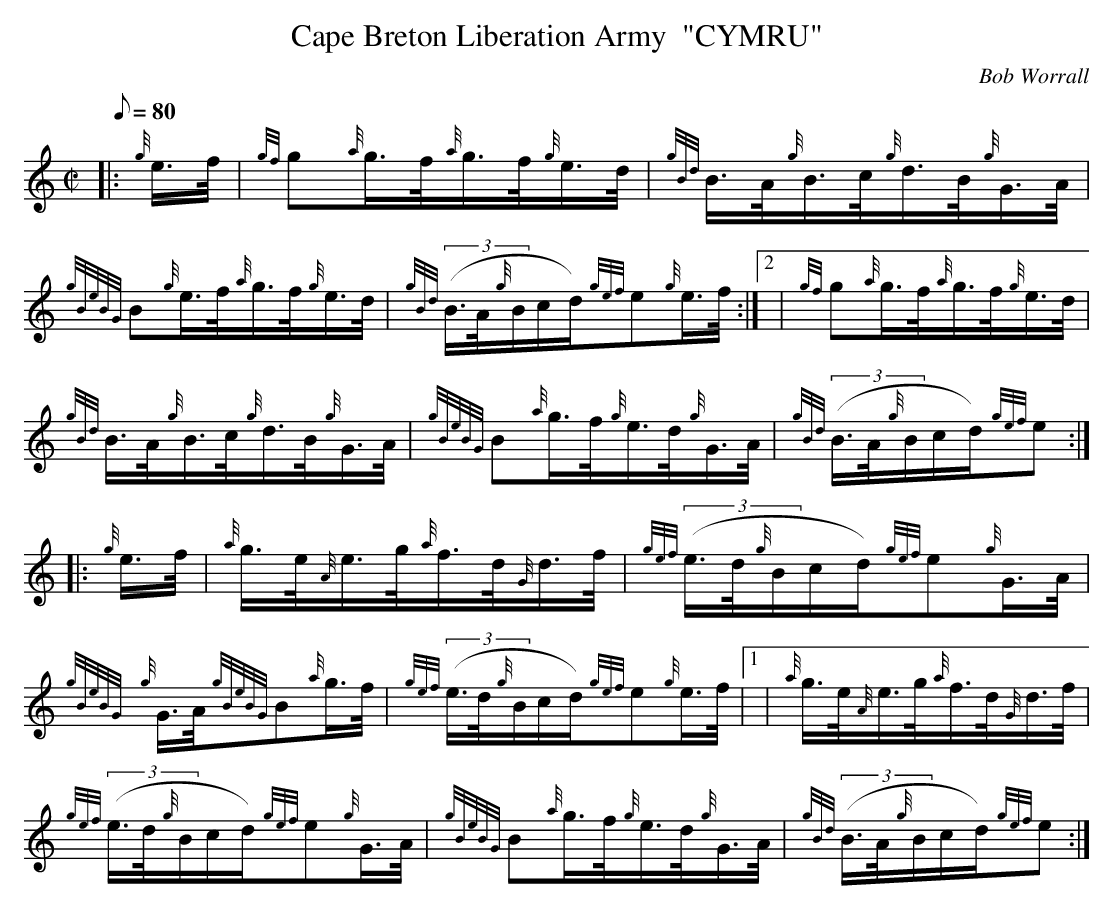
X:1
T:Cape Breton Liberation Army  "CYMRU"
M:C|
L:1/8
Q:80
C:Bob Worrall
K:HP
|: {g}e3/4f/4 | \
{gf}g{a}g3/4f/4{a}g3/4f/4{g}e3/4d/4 | \
{gBd}B3/4A/4{g}B3/4c/4{g}d3/4B/4{g}G3/4A/4 |
{gBeBG}B{g}e3/4f/4{a}g3/4f/4{g}e3/4d/4 | \
{gBd}((3B3/4A/4{g}B/2c/2d/2){gef}e{g}e3/4f/4:|2  | \
{gf}g{a}g3/4f/4{a}g3/4f/4{g}e3/4d/4 |
{gBd}B3/4A/4{g}B3/4c/4{g}d3/4B/4{g}G3/4A/4 | \
{gBeBG}B{a}g3/4f/4{g}e3/4d/4{g}G3/4A/4 | \
{gBd}((3B3/4A/4{g}B/2c/2d/2){gef}e ::
{g}e3/4f/4 | \
{a}g3/4e/4{A}e3/4g/4{a}f3/4d/4{G}d3/4f/4 | \
{gef}((3e3/4d/4{g}B/2c/2d/2){gef}e{g}G3/4A/4 |
{gBeBG}{g}G3/4A/4{gBeBG}B{a}g3/4f/4 | \
{gef}((3e3/4d/4{g}B/2c/2d/2){gef}e{g}e3/4f/4|1  | \
{a}g3/4e/4{A}e3/4g/4{a}f3/4d/4{G}d3/4f/4 |
{gef}((3e3/4d/4{g}B/2c/2d/2){gef}e{g}G3/4A/4 | \
{gBeBG}B{a}g3/4f/4{g}e3/4d/4{g}G3/4A/4 | \
{gBd}((3B3/4A/4{g}B/2c/2d/2){gef}e :|
